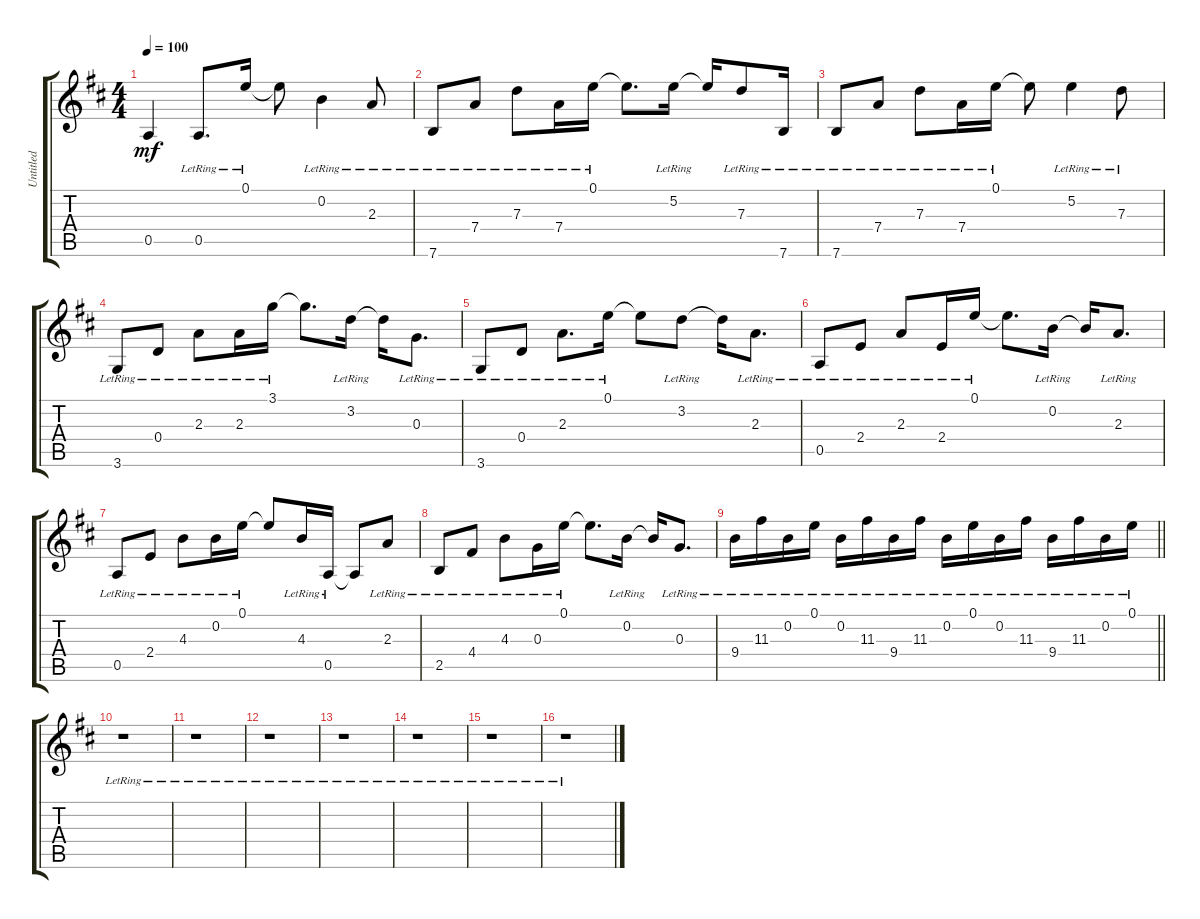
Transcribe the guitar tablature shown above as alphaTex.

\track ("Untitled" "Untitled") {instrument electricguitarclean}
\staff {score tabs}
\tuning (E4 B3 G3 D3 A2 E2) {hide}
\ts (4 4)
\tempo 100
\clef g2
\ks d
0.5{t}.4{dy mf} 0.5{lr}.8{d} 0.1{lr}.16 0.1{t}.8 0.2{lr}.4 2.3{lr}.8 |
7.6{lr}.8 7.4{lr}.8 7.3{lr}.8 7.4{lr}.16 0.1{lr}.16 0.1{t}.8{d} 5.2{lr}.16 5.2{t}.16 7.3{lr}.8 7.6{lr}.16 |
7.6{lr}.8 7.4{lr}.8 7.3{lr}.8 7.4{lr}.16 0.1{lr}.16 0.1{t}.8 5.2{lr}.4 7.3{lr}.8 |
3.6{lr}.8 0.4{lr}.8 2.3{lr}.8 2.3{lr}.16 3.1{lr}.16 3.1{t}.8{d} 3.2{lr}.16 3.2{t}.16 0.3{lr}.8{d} |
3.6{lr}.8 0.4{lr}.8 2.3{lr}.8{d} 0.1{lr}.16 0.1{t}.8 3.2{lr}.8 3.2{t}.16 2.3{lr}.8{d} |
0.5{lr}.8 2.4{lr}.8 2.3{lr}.8 2.4{lr}.16 0.1{lr}.16 0.1{t}.8{d} 0.2{lr}.16 0.2{t}.16 2.3{lr}.8{d} |
0.5{lr}.8 2.4{lr}.8 4.3{lr}.8 0.2{lr}.16 0.1{lr}.16 0.1{t}.8 4.3{lr}.16 0.5{lr}.16 0.5{t}.8 2.3{lr}.8 |
2.5{lr}.8 4.4{lr}.8 4.3{lr}.8 0.3{lr}.16 0.1{lr}.16 0.1{t}.8{d} 0.2{lr}.16 0.2{t}.16 0.3{lr}.8{d} |
\barLineRight lightlight
9.4{lr}.16 11.3{lr}.16 0.2{lr}.16 0.1{lr}.16 0.2{lr}.16 11.3{lr}.16 9.4{lr}.16 11.3{lr}.16 0.2{lr}.16 0.1{lr}.16 0.2{lr}.16 11.3{lr}.16 9.4{lr}.16 11.3{lr}.16 0.2{lr}.16 0.1{lr}.16 |
r.1 |
r.1 |
r.1 |
r.1 |
r.1 |
r.1 |
r.1
